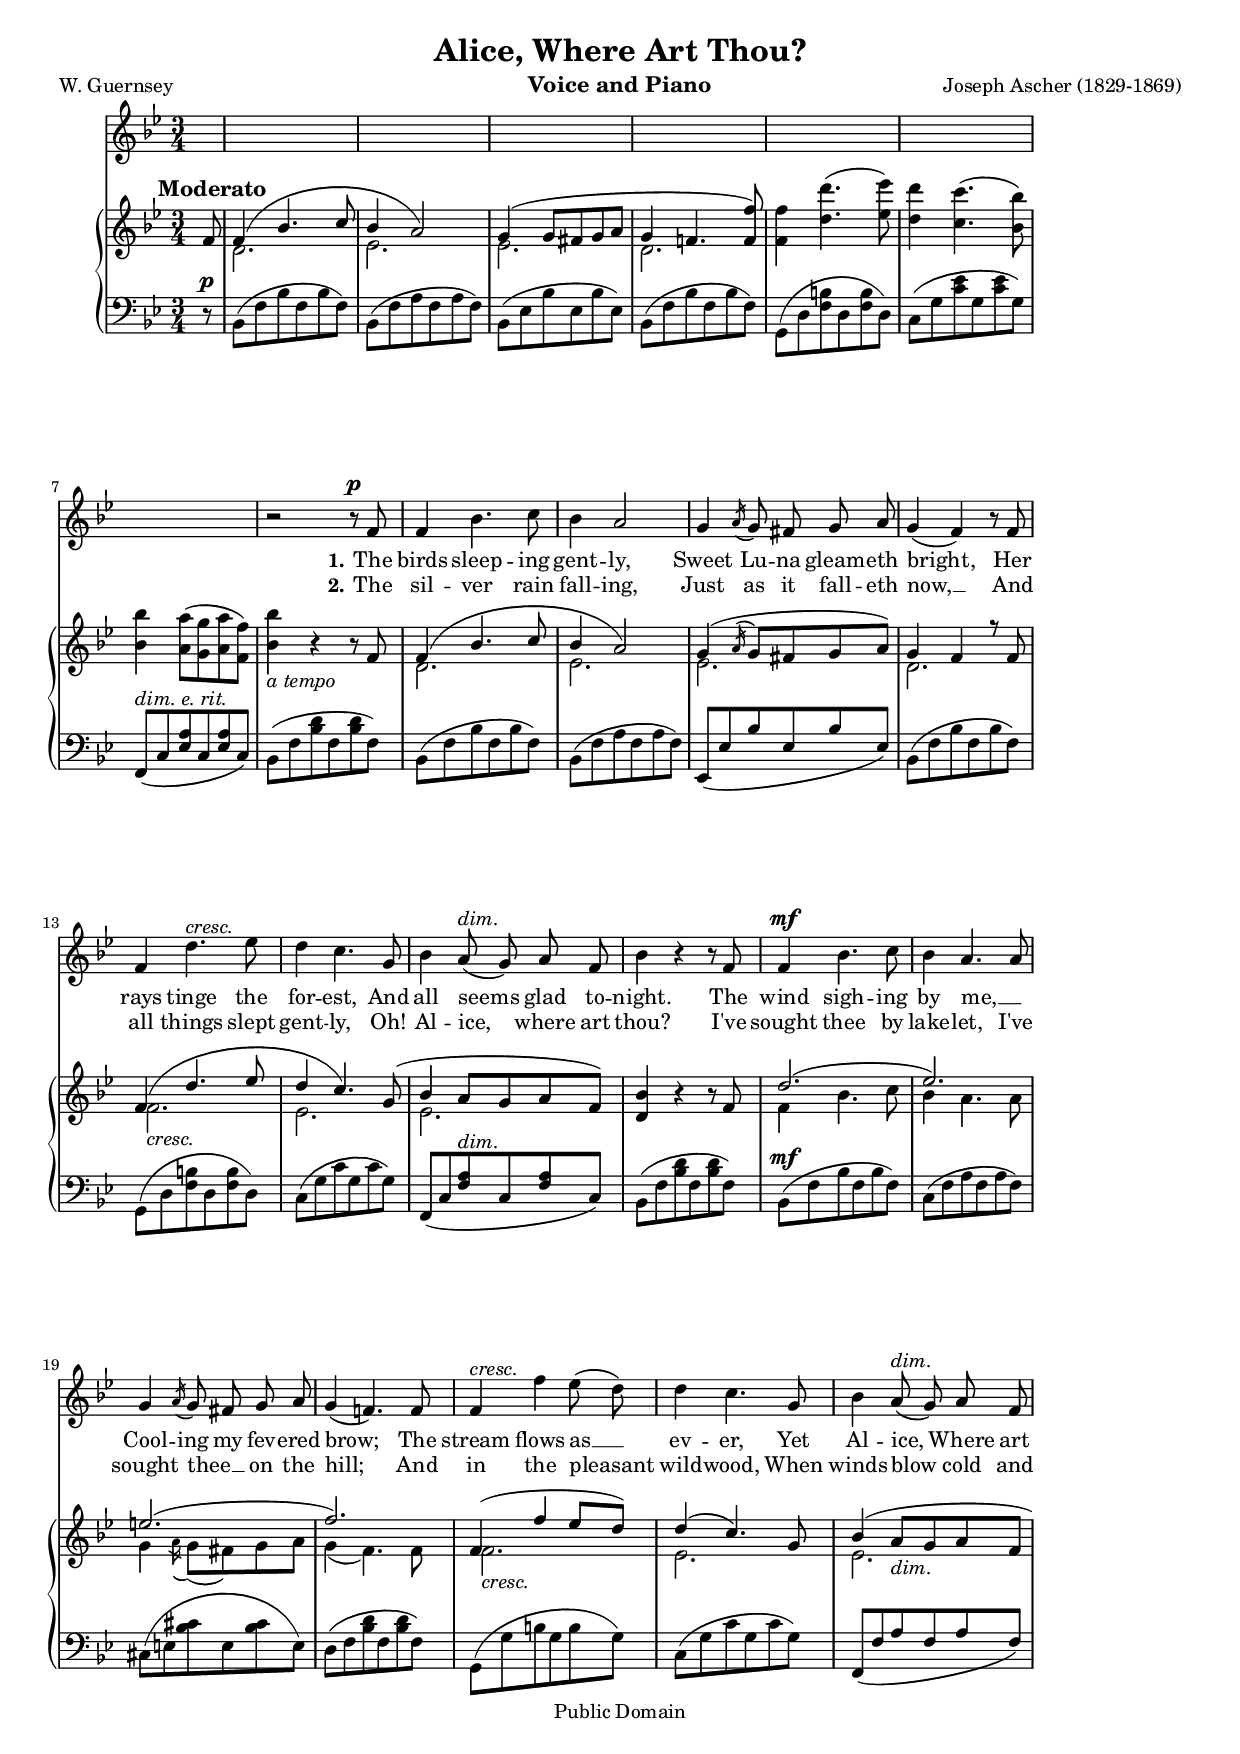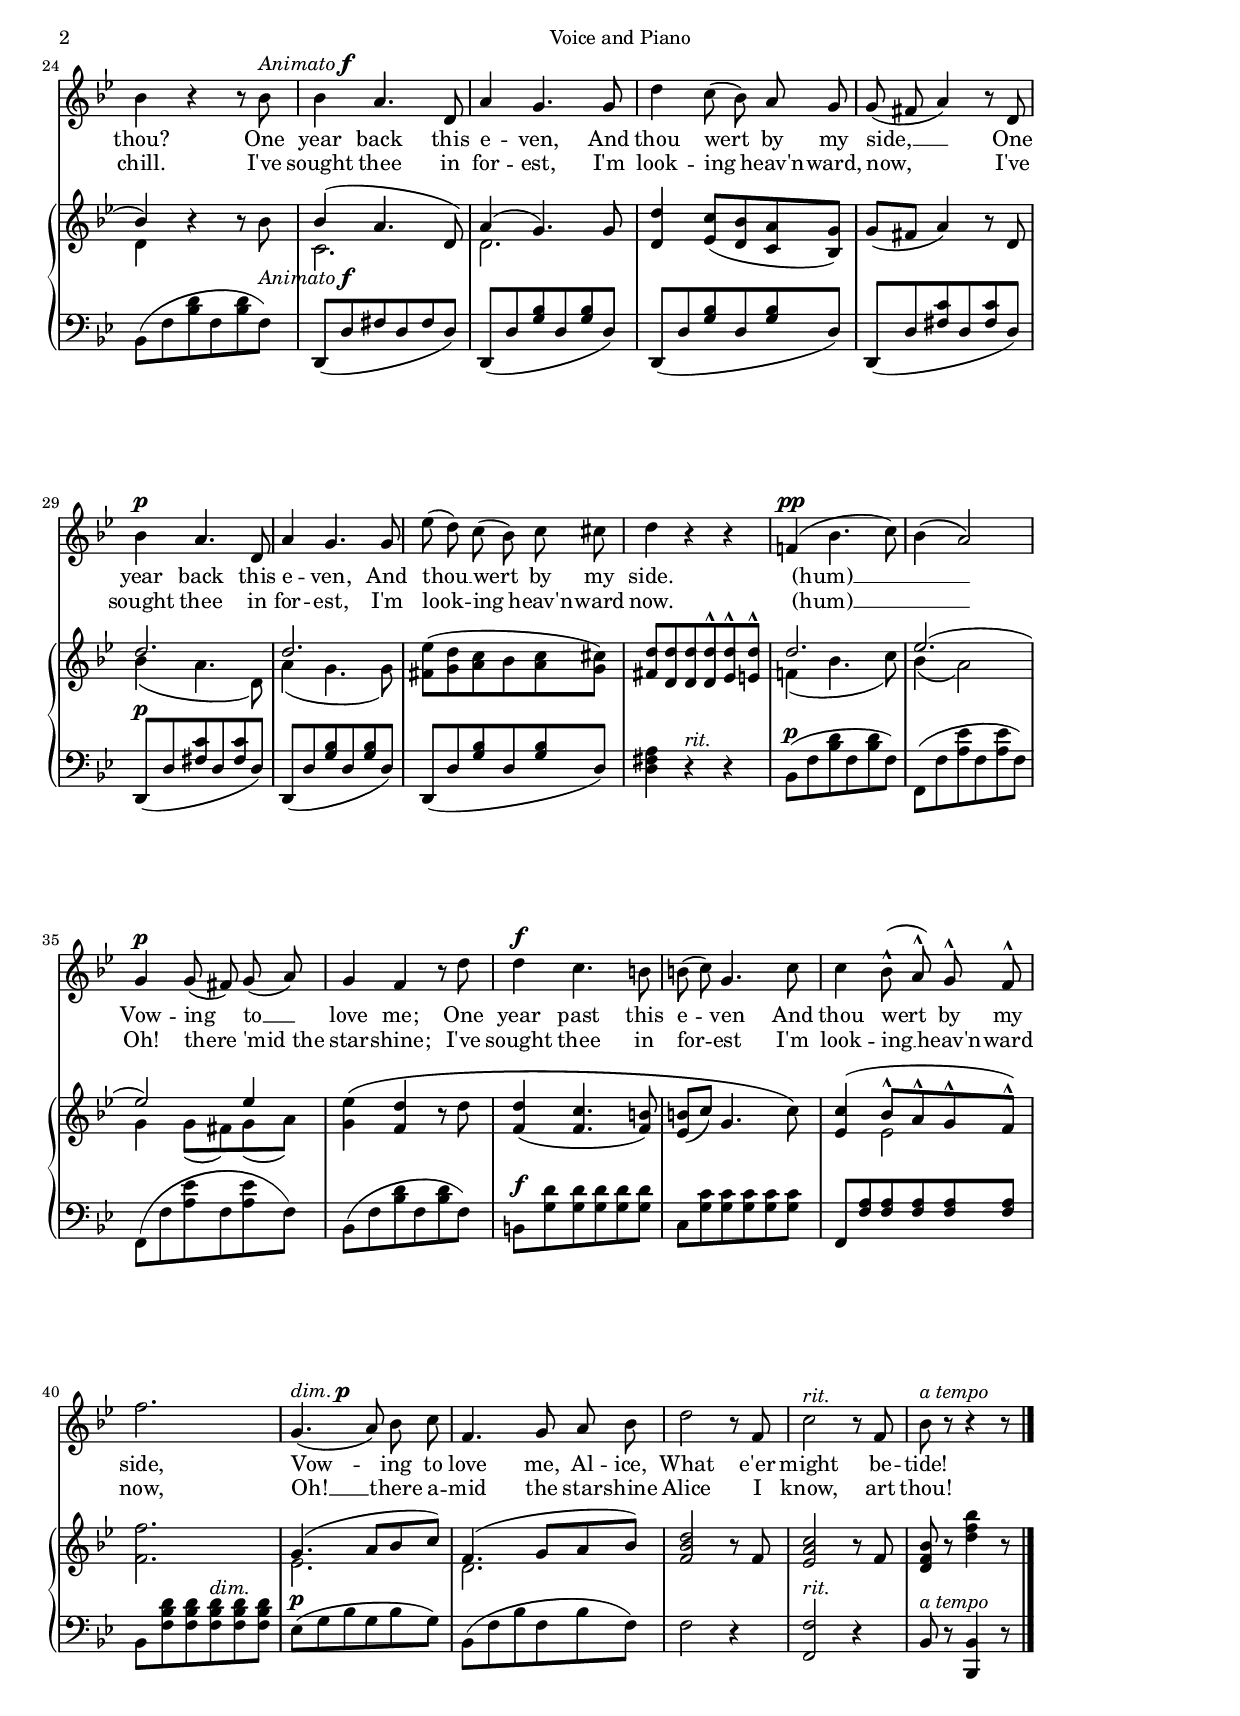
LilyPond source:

\layout{
	line-width = 165 \mm
	indent = 8 \mm
%	interscoreline = 4.0 \mm
}
\include "english.ly"
\version "2.19.15"
#(set-global-staff-size 17)

\header {
  title = "Alice, Where Art Thou?"
  composer = "Joseph Ascher (1829-1869)"
  poet = "W. Guernsey"
  instrument = "Voice and Piano"
  opus = ""
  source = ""
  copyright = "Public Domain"
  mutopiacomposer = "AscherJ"
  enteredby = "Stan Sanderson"
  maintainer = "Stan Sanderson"
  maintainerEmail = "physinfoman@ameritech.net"
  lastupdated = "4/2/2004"

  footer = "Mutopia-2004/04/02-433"
}
  
melody = \relative c' {
	\key bf\major \time 3/4 \partial 8 s8
	s2.*7 r2 r8^\p f8 f4 bf4. c8 | bf4 a2 |
	g4 \acciaccatura a16 g8 fs g a | g4( f) r8 f | f4 d'4.^\markup { \italic "cresc." } ef8 | 
		d4 c4. g8| bf4 a8(^\markup { \italic "dim." } g) a f |
	bf4 r r8 f | f4^\mf bf4. c8 | bf4 a4. a8 | g4 \acciaccatura a16 g8 fs g a |
		g4( f!4.) f8 |
	f4^\markup { \italic "cresc." } f' ef8( d) | d4 c4. g8 | 
		bf4 a8(^\markup { \italic "dim." } g) a f | 
			bf4 r r8 bf^\markup {\italic "Animato" \dynamic f } | bf4 a4. d,8 |
	a'4 g4. g8 | d'4 c8( bf) a g | g( fs a4) r8 d, | bf'4^\p a4. d,8 |
	a'4 g4. g8 | ef'( d) c( bf) c cs | d4 r r | f,!4^\pp(\melisma bf4. c8) |
	bf4\( a2\)\melismaEnd | g4^\p g8( fs) g( a) | g4 f r8 d' | d4^\f c4. b8 |
	b8( c) g4. c8 | c4 bf8(^^ a)^^ g^^ f^^ | f'2. |
		g,4.^\markup { \italic "dim." \dynamic p }( a8) bf c |
	f,4. g8 a bf d2 r8 f, | c'2^\markup { \italic "rit." } r8 f, | 
		bf8^\markup { \italic "a tempo" } r r4 r8 \bar "|."
}		

textA = \lyricmode {  
	The birds sleep -- ing gent -- ly, Sweet Lu -- na gleam -- eth bright,
	Her rays tinge the for -- est, And all seems glad to -- night.
	The wind sigh -- ing by me, __ _ Cool -- ing my fev -- ered brow;
	The stream flows as __ ev -- er, Yet Al -- ice, Where art thou?
	One year back this e -- ven, And thou wert by my side, __ 
	One year back this e -- ven, And thou __ wert by my side.
	_(hum) __ Vow -- ing to __ love me; One year past this e -- ven
	And thou wert by my side, Vow -- ing to love me,
	Al -- ice, What e'er might be -- tide!
}

textB = \lyricmode { 
	The sil -- ver rain fall -- ing, Just as it fall -- eth now, __ 
	And all things slept gent -- ly, Oh! Al -- ice, where art thou?
	I've sought thee by lake -- let, I've sought thee __ _ on the hill;
	And in the pleasant wild -- wood, When winds blow cold and chill.
	I've sought thee in for -- est, I'm look -- ing heav'n -- ward, now,
	I've sought thee in for -- est, I'm look -- ing heav'n -- ward now.
	_(hum) __ Oh!  there 'mid_the star -- shine; 
	I've sought thee in for -- est
	I'm look -- ing __ heav'n -- ward now, 
	Oh! __ there a -- mid the star -- shine
	Alice I know, art thou!
}


upper = \relative c' {
	\key bf\major \time 3/4 \partial 8 
	f8^\markup { "" \translate #(cons -5 +1) \bold \large "Moderato" }
	<<{f4( bf4. c8 bf4 a2)}\\{d,2. ef2.}>> | 
		<<{g4( g8 fs g a g4 f!4. <f f'>8)}\\{ef2. d2.}>> | 
		<f f'>4 <d' d'>4.( <ef ef'>8) |
	<d d'>4 <c c'>4.( <bf bf'>8) | <bf bf'>4 <a a'>8( <g g'> <a a'> <f f'>) |
		<bf bf'>4_\markup{\italic "a tempo"} r r8 f | <<{f4( bf4. c8 bf4 a2)}\\{d,2. ef2.}>>
	<<{g4( \acciaccatura a16 g8 fs g a)}\\{ef2.}>> | <<{g4 f r8 f}\\{d2.}>> |
		<<{f4( d'4. ef8 d4 c4.) g8( bf4 a8 g a f)}\\{f2._\markup { \italic "cresc." } ef2. ef2.}>>
	<d bf'>4 r r8 f | <<{d'2.( ef2.) e2.( f2.)}\\
		{f,4 bf4. c8 bf4 a4. a8 g4 \acciaccatura a16 \stemDown g8( fs) g a g4( f4.) f8}>>
	<<{f4( f' ef8 d) d4( c4.) g8 
		bf4( a8_\markup { \italic "dim." } g a f bf4)}\\
			{f2._\markup { \italic "cresc." } ef2. ef2. d4}>>
		r4 r8 bf'_\markup { \italic "Animato" \dynamic f } | <<{bf4( a4. d,8)}\\{c2.}>> |
	<<{a'4( g4.) g8}\\{d2.}>> | <d d'>4 <ef c'>8( <d bf'> <c a'> <bf g'>) |
		g'8( fs a4) r8 d, | <<{d'2.}\\{bf4( a4. d,8)}>>
	
	<<{d'2.}\\{a4( g4. g8)}>> | <fs ef'>8( <g d'> <a c> bf <a c> <g cs>) |
		<fs d'>8 <d d'> <d d'> <d d'>^^ <ef d'>^^ <e d'>^^	|
			<<{d'2.}\\{f,!4( bf4. c8)}>> |
	<<{ef2.( ef2) ef4}\\{bf4( a2) g4 g8( fs) g( a)}>> | <g ef'>4\( <f d'> r8 d' |
		<d f,>4( <c f,>4. <b f>8) |
	<b ef,>8( c) g4. c8\) | <<{<c ef,>4( bf8^^ a^^ g^^ f^^)}\\{s4 ef2}>> |
		<f f'>2. | <<{g4.( a8 bf c)}\\{ef,2.}>> |
	<<{f4.( g8 a bf)}\\{d,2.}>> | <f bf d>2 r8 f | <ef a c>2 r8 f |
		<d f bf>8 r <d' f bf>4 r8 
	
}
	
lower = \relative c {
	\key bf\major \time 3/4 \partial 8
	r8^\p bf8( f' bf f bf f) | bf,( f' a f a f) | bf,( ef bf' ef, bf' ef,) | 
		bf( f' bf f bf f) | g,( d' <f b> d <f b> d) |
	c8( g' <c ef> g <c ef> g) | f,(^\markup{\italic "dim. e. rit."} c' <ef a> c <ef a> c) | 
		bf( f' <bf d> f <bf d> f) | bf,( f' bf f bf f) | bf,( f' a f a f) |
	ef,8( ef' bf' ef, bf' ef,) | bf( f' bf f bf f) | 
		g,( d' <f b> d <f b> d) |
			c( g' c g c g) | f,( c' <f a>^\markup { \italic "dim." } c <f a> c) |
	bf8( f' <bf d> f <bf d> f) | bf,(^\mf f' bf f bf f) | c( f a f a f) |
		cs8( e <bf' cs> e, <bf' cs> e,) | d( f <bf d> f <bf d> f) |
	g,8( g' b g b g) | c,( g' c g c g) | 
		f,( f' a f a f) |
			bf,8( f' <bf d> f <bf d> f) | 
				d,( d' fs d fs d) |
	d,8( d' <g bf> d <g bf> d) | d,( d' <g bf> d <g bf> d) |d,( d' <fs c'> d <fs c'> d) |
		d,8(^\p d' <fs c'> d <fs c'> d) |
	d,8( d' <g bf> d <g bf> d) | d,8( d' <g bf> d <g bf> d) | 
	<d fs a>4 r^\markup { \italic "rit." } r | bf8(^\p f' <bf d> f <bf d> f) |
	f,8( f' <a ef'> f <a ef'> f) | f,( f' <a ef'> f <a ef'> f) | 
		bf,8( f' <bf d> f <bf d> f)	| b,^\f <g' d'> <g d'>	<g d'> <g d'> <g d'> |
	c,8 <g' c> <g c> <g c> <g c> <g c> | f, <f' a> <f a> <f a> <f a> <f a> |
		bf,8 <f' bf d> <f bf d> <f bf d>^\markup { \italic "dim." } 
			<f bf d> <f bf d> | ef8(^\p g bf g bf g) |
	bf,8( f' bf f bf f) | f2 r4 | <f f,>2^\markup { \italic "rit." } r4 | 
		bf,8^\markup { \italic "a tempo" } r <bf bf,>4 r8
	
}

\score {
  <<
      \context Voice = "mel" {
	  \autoBeamOff
	  \melody
      }
		\new Lyrics  \lyricsto mel  { \set stanza = "1." \textA }
		\new Lyrics  \lyricsto mel  { \set stanza = "2." \textB }
		
					
      \context PianoStaff <<
	  \context Staff = "upper" \upper
	  \context Staff = "lower" <<
	      \clef bass
	      \lower
	  >>
      >>
  >>
  \layout {
      \context { \Staff \RemoveEmptyStaves }
  }  
  
  \midi {
    \tempo 4 = 90
    }

  
}

